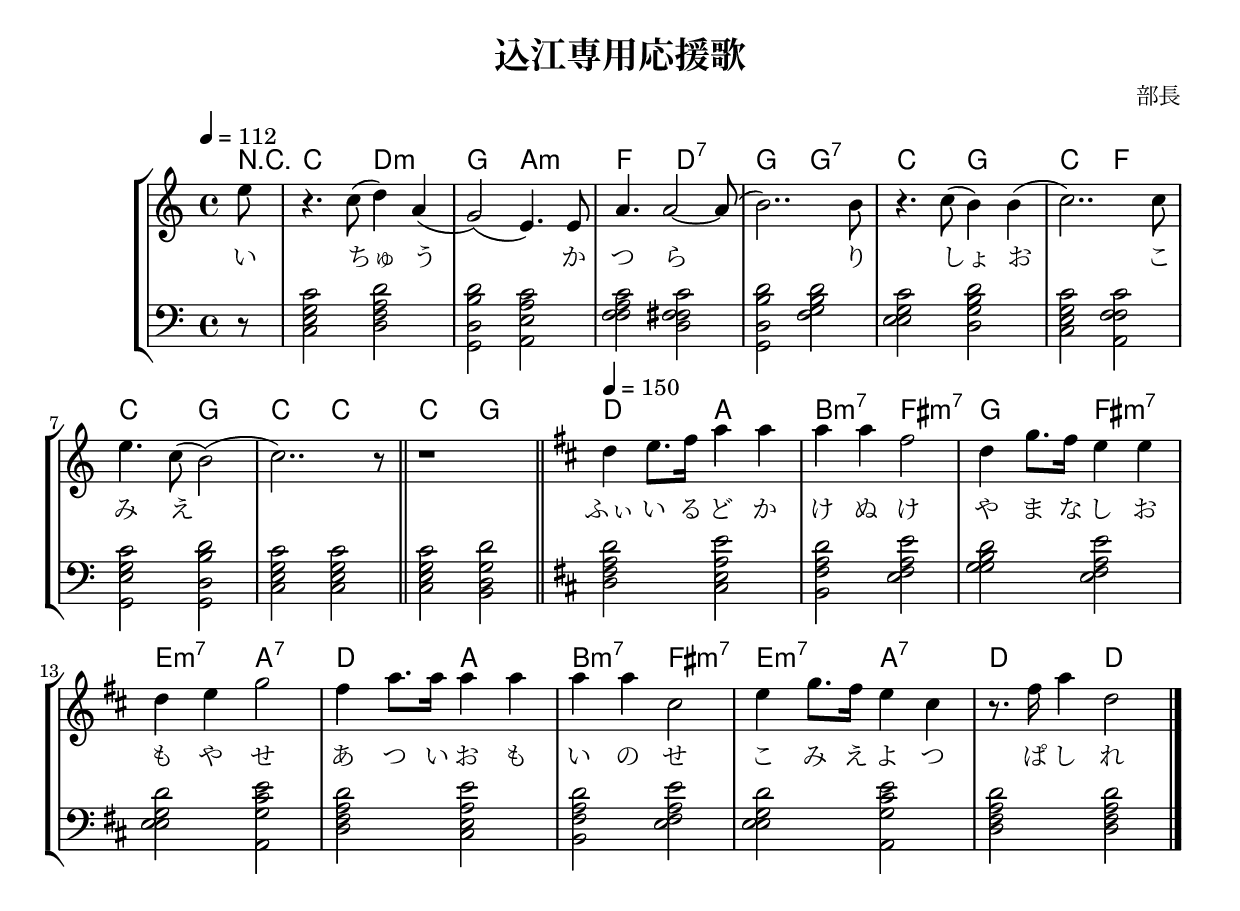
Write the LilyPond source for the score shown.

\version "2.12.1"

\header {
	title = \markup {込江専用応援歌}
	composer = \markup \center-column {部長}
}

harmony = \chordmode {
		r8c2 d:m g a:m f d:7 g g:7 c g c f c g c c 

	c g 

	d a b:min7 fis:min7 g fis:min7 e:min7 a:7 d a b:min7 fis:min7 e:min7 a:7 d d 
}

melody = {
	\set Staff.midiInstrument = #"mmi0.42"
	\partial 8*1
		\key c \major
	\tempo 4 = 112
e''8 
	r4.  c''8  (d''4)  a'4 
	(g'2)  (e'4.)  e'8 
	a'4.  a'2~a'8 
	(b'2..)  b'8 
	r4.  c''8  (b'4)  b'4 
	(c''2..)  c''8 
	e''4.  c''8  (b'2) 
	(c''2..)  	r8 	r1   
	\set Staff.midiInstrument = #"mmi0.42"
		\key d \major
	\tempo 4 = 150
 d''4  e''8.  fis''16  a''4  a''4 
	a''4  a''4  fis''2 
	d''4  g''8.  fis''16  e''4  e''4 
	d''4  e''4  g''2 
	fis''4  a''8.  a''16  a''4  a''4 
	a''4  a''4  cis''2 
	e''4  g''8.  fis''16  e''4  cis''4 
	r8.  fis''16  a''4  d''2
	\bar "|."
}

words = \lyricmode {
	い  ちゅ  う  か  つ  ら  り  しょ  お  こ  み  え  
	
	ふぃ  い  る  ど  か  け  ぬ  け  や  ま  な  し  お  も  や  せ  あ  つ  い  お  も  い  の  せ  こ  み  え  よ  つ  ぱ  し  れ  
}

tempochange = {
	\tempo 4 = 112
	r1 | r1 | r1 | r1 | r1 | r1 | r1 | r1 \bar "||"
	\tempo 4 = 112
	r1 \bar "||"
	\tempo 4 = 150
	r1 | r1 | r1 | r1 | r1 | r1 | r1 | r1 \bar "|."
}

mainacc = {
	\clef bass
	\set Staff.midiInstrument = #"Trumpet"
	\key c \major
	\tempo 4 = 112
	\partial 8*1
	r8	<c e g c'>2
	<f d a d'>2
	<g, d b d'>2
	<a, e a c'>2
	<f f a c'>2
	<fis d fis c'>2
	<g, d b d'>2
	<f g b d'>2
	<e e g c'>2
	<d g b d'>2
	<c e g c'>2
	<a, f f c'>2
	<g, e g c'>2
	<g, d b d'>2
	<c e g c'>2
	<c e g c'>2
	\bar "||"

	\set Staff.midiInstrument = #"Trumpet"
	<c e g c'>2
	<b, d g d'>2
	\bar "||"

	\set Staff.midiInstrument = #"Trumpet"
	\key d \major
	\tempo 4 = 150
	<d fis a d'>2
	<cis e a e'>2
	<b, fis a d'>2
	<fis e a e'>2
	<g g b d'>2
	<fis e a e'>2
	<e e g d'>2
	<a, g cis' e'>2
	<d fis a d'>2
	<cis e a e'>2
	<b, fis a d'>2
	<fis e a e'>2
	<e e g d'>2
	<a, g cis' e'>2
	<d fis a d'>2
	<d fis a d'>2
	\bar "|."
}

subacc = {
	\clef bass
	\set Staff.midiInstrument = #"Trumpet"
	\key c \major
	\tempo 4 = 112
	\partial 8*1
	r8	<c e g c'>2
	<f d a d'>2
	<g, d b d'>2
	<a, e a c'>2
	<f f a c'>2
	<fis d fis c'>2
	<g, d b d'>2
	<f g b d'>2
	<e e g c'>2
	<d g b d'>2
	<c e g c'>2
	<a, f f c'>2
	<g, e g c'>2
	<g, d b d'>2
	<c e g c'>2
	<c e g c'>2
	\bar "||"

	\set Staff.midiInstrument = #"Trumpet"
	<c e g c'>2
	<b, d g d'>2
	\bar "||"

	\set Staff.midiInstrument = #"Trumpet"
	\key d \major
	\tempo 4 = 150
	<d fis a d'>2
	<cis e a e'>2
	<b, fis a d'>2
	<fis e a e'>2
	<g g b d'>2
	<fis e a e'>2
	<e e g d'>2
	<a, g cis' e'>2
	<d fis a d'>2
	<cis e a e'>2
	<b, fis a d'>2
	<fis e a e'>2
	<e e g d'>2
	<a, g cis' e'>2
	<d fis a d'>2
	<d fis a d'>2
	\bar "|."
}

percA = {
	\drummode {
	\partial 8*1
	r8	r1 |r1 |r1 |r1 |r1 |r1 |r1 |r1 \bar "||"
	r1 \bar "||"
	r1 |r1 |r1 |r1 |r1 |r1 |r1 |r1 \bar "|."
	}
}

percB = {
	\drummode {
	\partial 8*1
	r8	r1 |r1 |r1 |r1 |r1 |r1 |r1 |r1 \bar "||"
	r1 \bar "||"
	r1 |r1 |r1 |r1 |r1 |r1 |r1 |r1 \bar "|."
	}
}

percC = {
	\drummode {
	\partial 8*1
	r8	r1 |r1 |r1 |r1 |r1 |r1 |r1 |r1 \bar "||"
	r1 \bar "||"
	r1 |r1 |r1 |r1 |r1 |r1 |r1 |r1 \bar "|."
	}
}

percD = {
	\drummode {
	\partial 8*1
	r8	r1 |r1 |r1 |r1 |r1 |r1 |r1 |r1 \bar "||"
	r1 \bar "||"
	r1 |r1 |r1 |r1 |r1 |r1 |r1 |r1 \bar "|."
	}
}

percE = {
	\drummode {
	\partial 8*1
	r8	r1 |r1 |r1 |r1 |r1 |r1 |r1 |r1 \bar "||"
	r1 \bar "||"
	r1 |r1 |r1 |r1 |r1 |r1 |r1 |r1 \bar "|."
	}
}

\score {
	<<
		\new StaffGroup <<
			\new ChordNames {\harmony}
			\new Voice = "melody" {\melody}
			\new Lyrics \lyricsto "melody" \words
			\new Staff = "mainacc" {\mainacc}
		>>
	>>
	\layout { }
}
